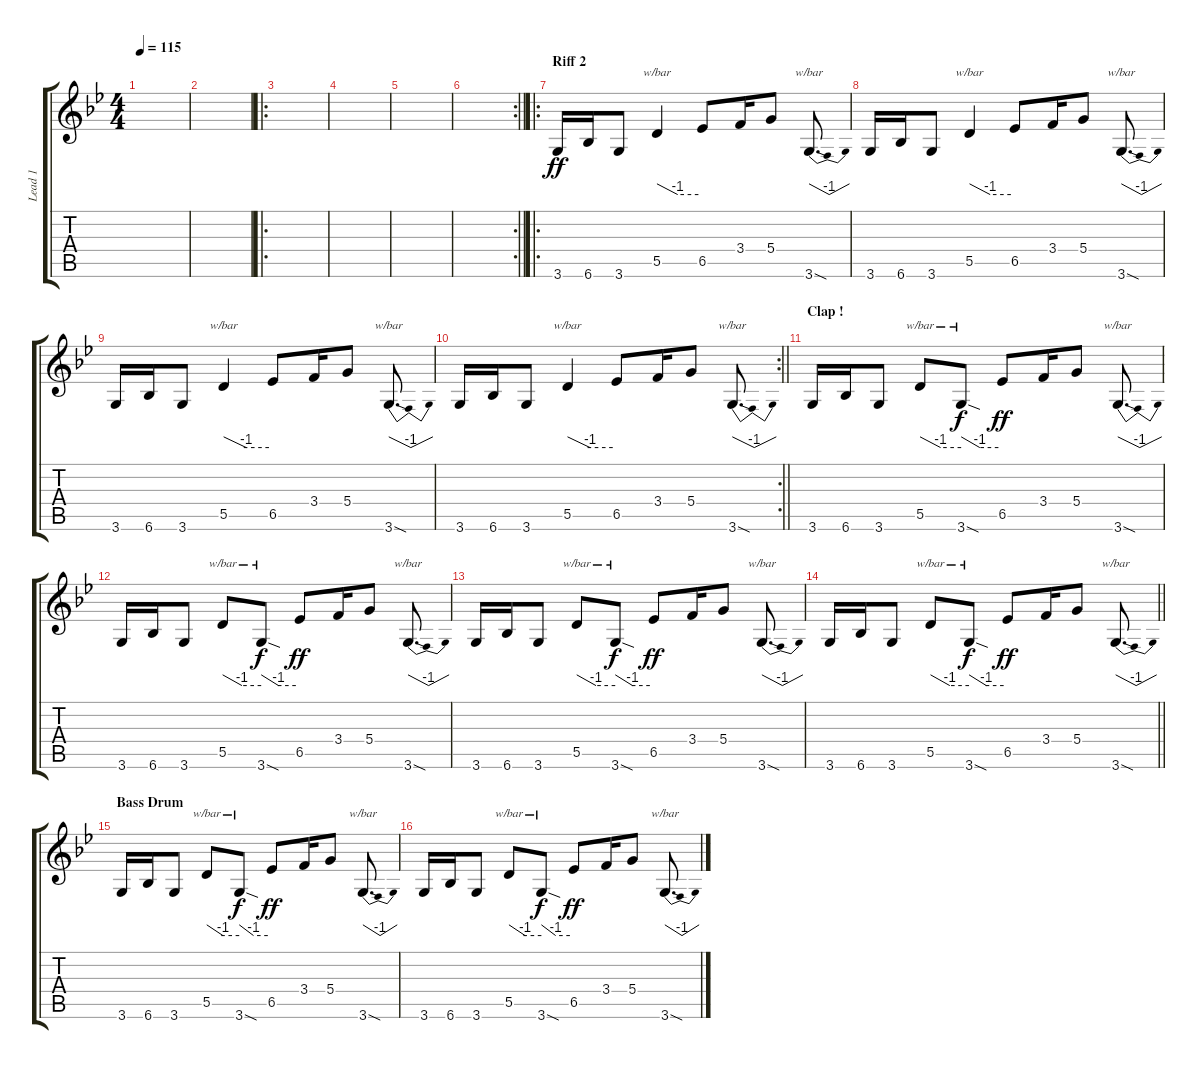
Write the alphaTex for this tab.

\track ("Lead 1" "Lead 1") {instrument distortionguitar}
\staff {score tabs}
\tuning (E4 B3 G3 D3 A2 E2) {hide}
\ts (4 4)
\tempo 115
\clef g2
\ks gminor
|
|
\ro
|
|
|
\rc 2
\barLineRight lightlight
|
\ro
\section ("" "Riff 2")
3.6.16{dy ff} 6.6.16 3.6.8 5.5.4{tbe (custom default 0 0 30 -4 60 -4)} 6.5.8 3.4.16 5.4.8 3.6{sod}.8{d tbe (dip default 0 0 30 -4 60 0)} |
3.6.16 6.6.16 3.6.8 5.5.4{tbe (custom default 0 0 30 -4 60 -4)} 6.5.8 3.4.16 5.4.8 3.6{sod}.8{d tbe (dip default 0 0 30 -4 60 0)} |
3.6.16 6.6.16 3.6.8 5.5.4{tbe (custom default 0 0 30 -4 60 -4)} 6.5.8 3.4.16 5.4.8 3.6{sod}.8{d tbe (dip default 0 0 30 -4 60 0)} |
\rc 2
\barLineRight lightlight
3.6.16 6.6.16 3.6.8 5.5.4{tbe (custom default 0 0 30 -4 60 -4)} 6.5.8 3.4.16 5.4.8 3.6{sod}.8{d tbe (dip default 0 0 30 -4 60 0)} |
\section ("" "Clap !")
3.6.16 6.6.16 3.6.8 5.5.8{tbe (custom default 0 0 30 -4 60 -4)} 3.6{sod}.8{tbe (custom default 0 0 30 -4 60 -4) dy f} 6.5.8{dy ff} 3.4.16 5.4.8 3.6{sod}.8{d tbe (dip default 0 0 30 -4 60 0)} |
3.6.16 6.6.16 3.6.8 5.5.8{tbe (custom default 0 0 30 -4 60 -4)} 3.6{sod}.8{tbe (custom default 0 0 30 -4 60 -4) dy f} 6.5.8{dy ff} 3.4.16 5.4.8 3.6{sod}.8{d tbe (dip default 0 0 30 -4 60 0)} |
3.6.16 6.6.16 3.6.8 5.5.8{tbe (custom default 0 0 30 -4 60 -4)} 3.6{sod}.8{tbe (custom default 0 0 30 -4 60 -4) dy f} 6.5.8{dy ff} 3.4.16 5.4.8 3.6{sod}.8{d tbe (dip default 0 0 30 -4 60 0)} |
\barLineRight lightlight
3.6.16 6.6.16 3.6.8 5.5.8{tbe (custom default 0 0 30 -4 60 -4)} 3.6{sod}.8{tbe (custom default 0 0 30 -4 60 -4) dy f} 6.5.8{dy ff} 3.4.16 5.4.8 3.6{sod}.8{d tbe (dip default 0 0 30 -4 60 0)} |
\section ("" "Bass Drum")
3.6.16 6.6.16 3.6.8 5.5.8{tbe (custom default 0 0 30 -4 60 -4)} 3.6{sod}.8{tbe (custom default 0 0 30 -4 60 -4) dy f} 6.5.8{dy ff} 3.4.16 5.4.8 3.6{sod}.8{d tbe (dip default 0 0 30 -4 60 0)} |
3.6.16 6.6.16 3.6.8 5.5.8{tbe (custom default 0 0 30 -4 60 -4)} 3.6{sod}.8{tbe (custom default 0 0 30 -4 60 -4) dy f} 6.5.8{dy ff} 3.4.16 5.4.8 3.6{sod}.8{d tbe (dip default 0 0 30 -4 60 0)}
